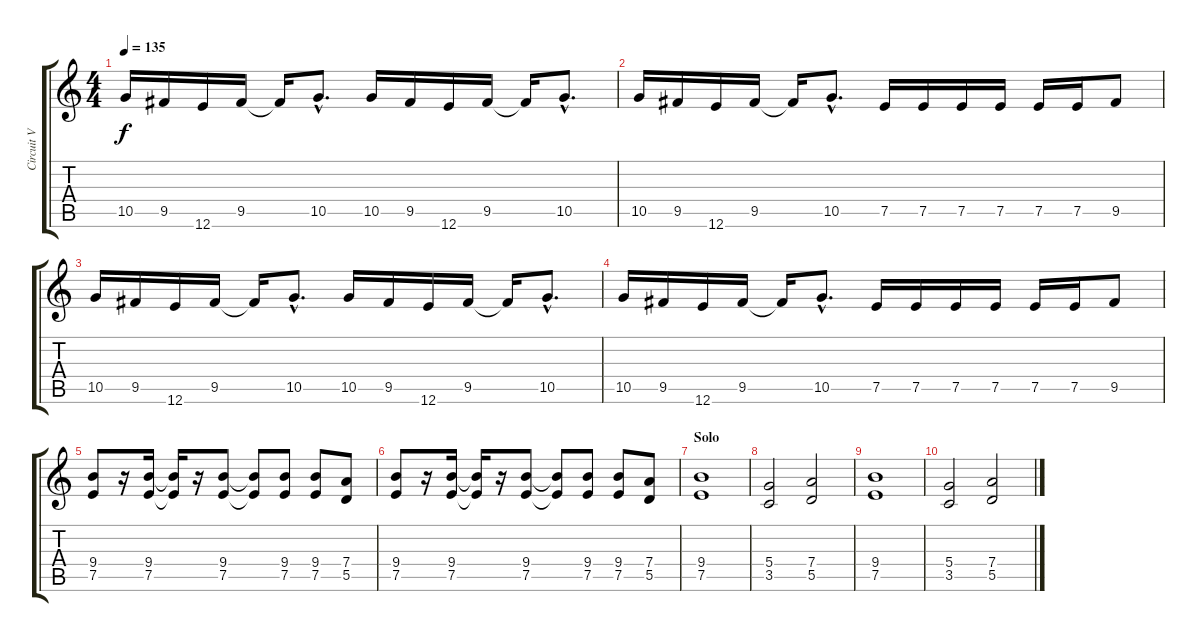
\track ("Circuit V Panther" "Circuit V ") {instrument overdrivenguitar}
\staff {score tabs}
\tuning (E4 B3 G3 D3 A2 E2) {hide}
\ts (4 4)
\tempo 135
\clef g2
\ks c
10.5.16{dy f} 9.5.16 12.6.16 9.5.16 9.5{t}.16 10.5{hac}.8{d} 10.5.16 9.5.16 12.6.16 9.5.16 9.5{t}.16 10.5{hac}.8{d} |
10.5.16 9.5.16 12.6.16 9.5.16 9.5{t}.16 10.5{hac}.8{d} 7.5.16 7.5.16 7.5.16 7.5.16 7.5.16 7.5.16 9.5.8 |
10.5.16 9.5.16 12.6.16 9.5.16 9.5{t}.16 10.5{hac}.8{d} 10.5.16 9.5.16 12.6.16 9.5.16 9.5{t}.16 10.5{hac}.8{d} |
10.5.16 9.5.16 12.6.16 9.5.16 9.5{t}.16 10.5{hac}.8{d} 7.5.16 7.5.16 7.5.16 7.5.16 7.5.16 7.5.16 9.5.8 |
(9.4 7.5).8 r.16 (9.4 7.5).16 (9.4{t} 7.5{t}).16 r.16 (9.4 7.5).8 (9.4{t} 7.5{t}).8 (9.4 7.5).8 (9.4 7.5).8 (7.4 5.5).8 |
(9.4 7.5).8 r.16 (9.4 7.5).16 (9.4{t} 7.5{t}).16 r.16 (9.4 7.5).8 (9.4{t} 7.5{t}).8 (9.4 7.5).8 (9.4 7.5).8 (7.4 5.5).8 |
\section ("" "Solo")
(9.4 7.5).1 |
(5.4 3.5).2 (7.4 5.5).2 |
(9.4 7.5).1 |
(5.4 3.5).2 (7.4 5.5).2
